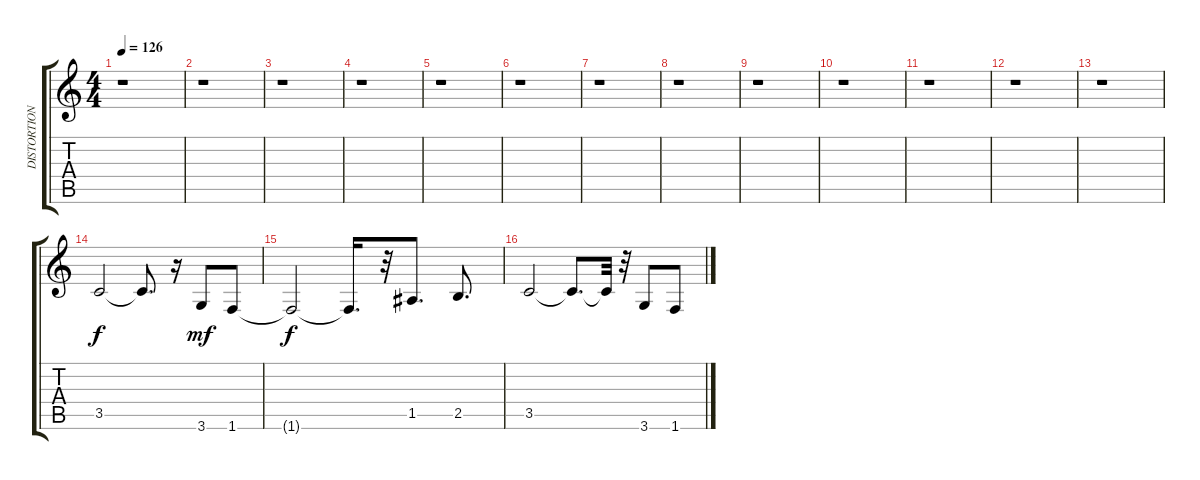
\track ("DISTORTION" "DISTORTION") {instrument distortionguitar}
\staff {score tabs}
\tuning (E4 B3 G3 D3 A2 E2) {hide}
\ts (4 4)
\tempo 126
\clef g2
\ks c
r.1{dy f} |
r.1 |
r.1 |
r.1 |
r.1 |
r.1 |
r.1 |
r.1 |
r.1 |
r.1 |
r.1 |
r.1 |
r.1 |
3.5.2 3.5{t}.8{d} r.16 3.6.8{dy mf} 1.6.8 |
1.6{t}.2{dy f} 1.6{t}.16{d} r.32 1.5.8{d} 2.5.8{d} |
3.5.2 3.5{t}.8{d} 3.5{t}.32 r.32 3.6.8 1.6.8
